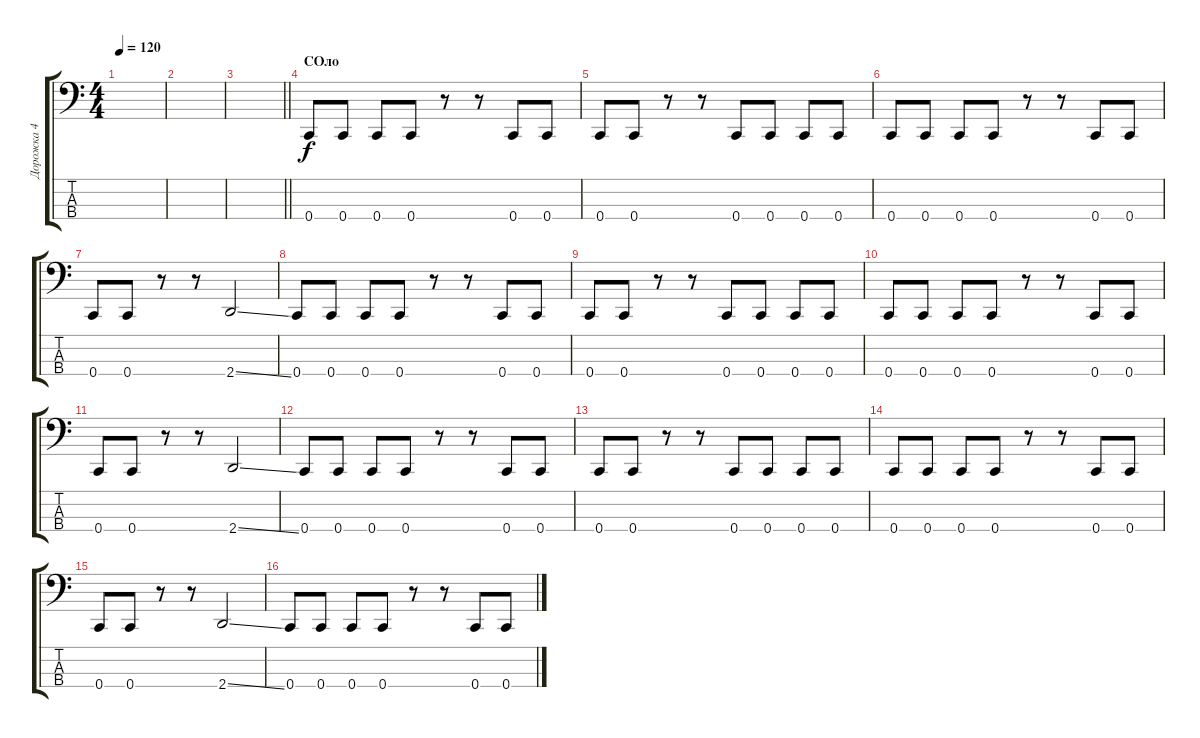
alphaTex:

\track ("Дорожка 4" "Дорожка 4") {instrument electricbassfinger}
\staff {score tabs}
\tuning (F2 C2 G1 C1) {hide}
\ts (4 4)
\tempo 120
\clef f4
\ks c
|
|
\barLineRight lightlight
|
\section ("" "СОло")
0.4.8 0.4.8 0.4.8 0.4.8 r.8 r.8 0.4.8 0.4.8 |
0.4.8 0.4.8 r.8 r.8 0.4.8 0.4.8 0.4.8 0.4.8 |
0.4.8 0.4.8 0.4.8 0.4.8 r.8 r.8 0.4.8 0.4.8 |
0.4.8 0.4.8 r.8 r.8 2.4{ss}.2 |
0.4.8 0.4.8 0.4.8 0.4.8 r.8 r.8 0.4.8 0.4.8 |
0.4.8 0.4.8 r.8 r.8 0.4.8 0.4.8 0.4.8 0.4.8 |
0.4.8 0.4.8 0.4.8 0.4.8 r.8 r.8 0.4.8 0.4.8 |
0.4.8 0.4.8 r.8 r.8 2.4{ss}.2 |
0.4.8 0.4.8 0.4.8 0.4.8 r.8 r.8 0.4.8 0.4.8 |
0.4.8 0.4.8 r.8 r.8 0.4.8 0.4.8 0.4.8 0.4.8 |
0.4.8 0.4.8 0.4.8 0.4.8 r.8 r.8 0.4.8 0.4.8 |
0.4.8 0.4.8 r.8 r.8 2.4{ss}.2 |
0.4.8 0.4.8 0.4.8 0.4.8 r.8 r.8 0.4.8 0.4.8
